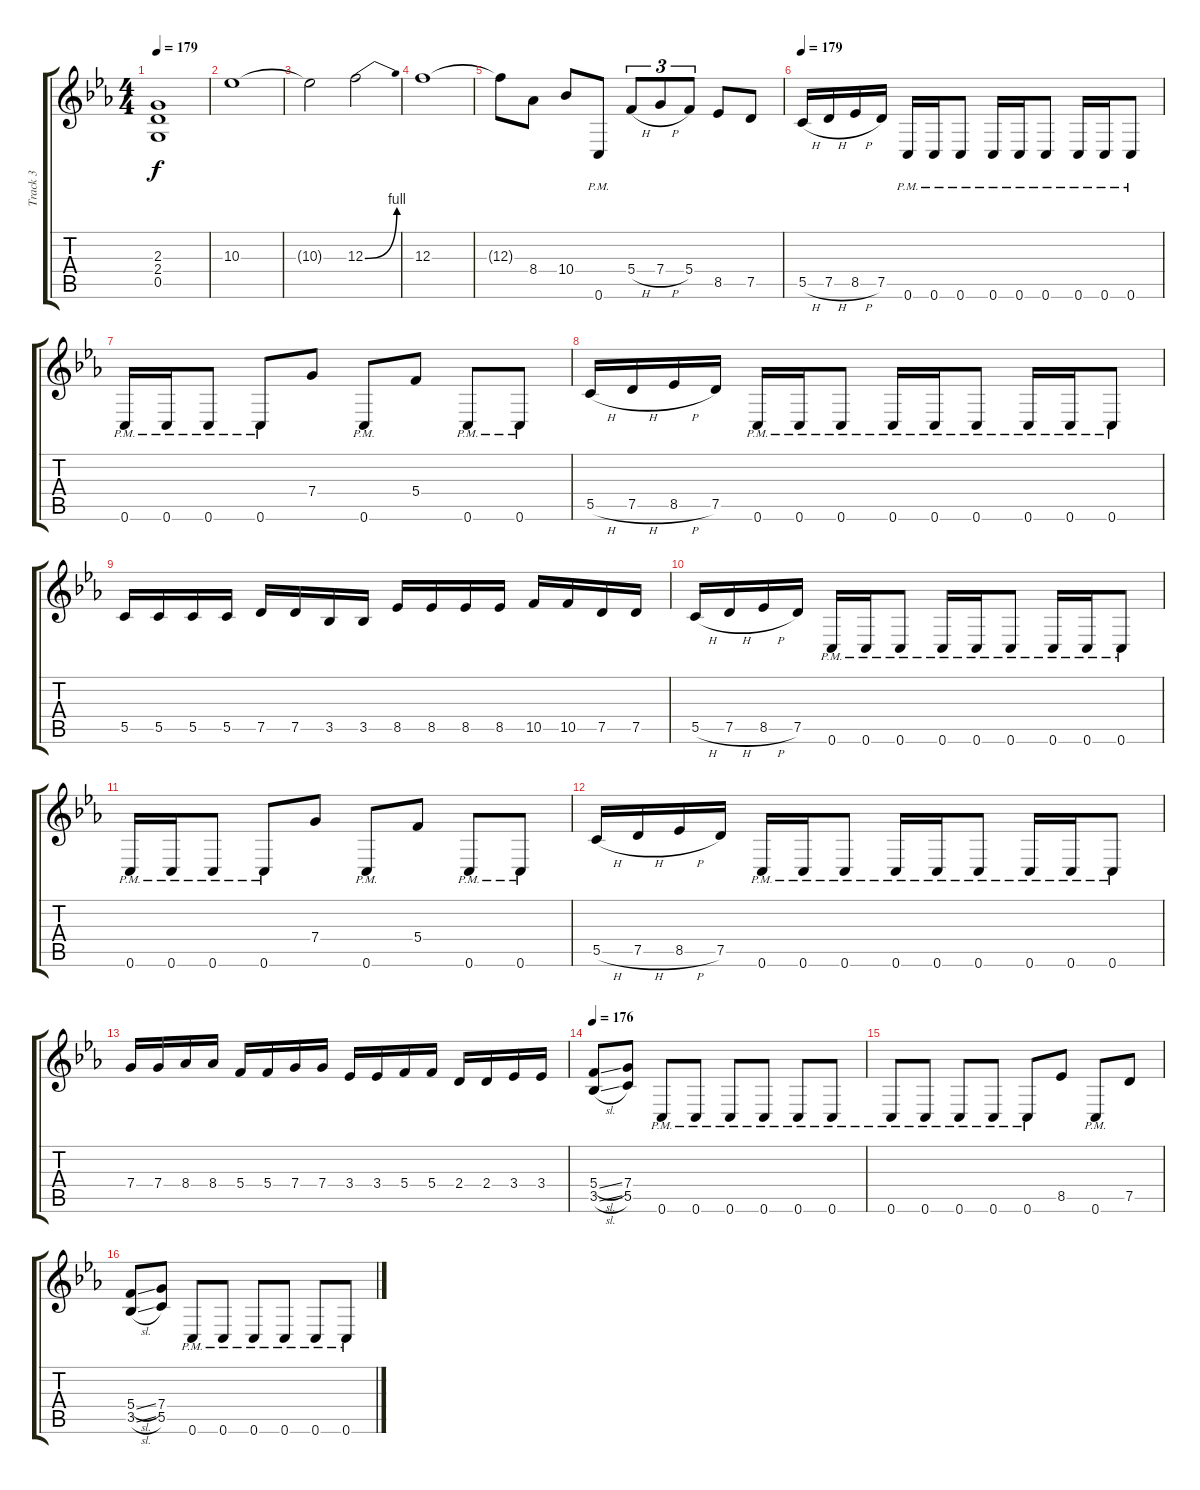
\track ("Track 3" "Track 3") {instrument distortionguitar}
\staff {score tabs}
\tuning (D4 A3 F3 C3 G2 C2) {hide}
\ts (4 4)
\tempo 179
\clef g2
\ks eb
(2.3{t} 2.4{t} 0.5{t}).1{dy f} |
10.3.1 |
10.3{t}.2 12.3{be (bend 0 0 60 4)}.2 |
12.3.1 |
12.3{t}.8 8.4.8 10.4.8 0.6{pm}.8 5.4{h}.8{tu (3 2)} 7.4{h}.8{tu (3 2)} 5.4.8{tu (3 2)} 8.5.8 7.5.8 |
\tempo 179
5.5{h}.16 7.5{h}.16 8.5{h}.16 7.5.16 0.6{pm}.16 0.6{pm}.16 0.6{pm}.8 0.6{pm}.16 0.6{pm}.16 0.6{pm}.8 0.6{pm}.16 0.6{pm}.16 0.6{pm}.8 |
0.6{pm}.16 0.6{pm}.16 0.6{pm}.8 0.6{pm}.8 7.4.8 0.6{pm}.8 5.4.8 0.6{pm}.8 0.6{pm}.8 |
5.5{h}.16 7.5{h}.16 8.5{h}.16 7.5.16 0.6{pm}.16 0.6{pm}.16 0.6{pm}.8 0.6{pm}.16 0.6{pm}.16 0.6{pm}.8 0.6{pm}.16 0.6{pm}.16 0.6{pm}.8 |
5.5.16 5.5.16 5.5.16 5.5.16 7.5.16 7.5.16 3.5.16 3.5.16 8.5.16 8.5.16 8.5.16 8.5.16 10.5.16 10.5.16 7.5.16 7.5.16 |
5.5{h}.16 7.5{h}.16 8.5{h}.16 7.5.16 0.6{pm}.16 0.6{pm}.16 0.6{pm}.8 0.6{pm}.16 0.6{pm}.16 0.6{pm}.8 0.6{pm}.16 0.6{pm}.16 0.6{pm}.8 |
0.6{pm}.16 0.6{pm}.16 0.6{pm}.8 0.6{pm}.8 7.4.8 0.6{pm}.8 5.4.8 0.6{pm}.8 0.6{pm}.8 |
5.5{h}.16 7.5{h}.16 8.5{h}.16 7.5.16 0.6{pm}.16 0.6{pm}.16 0.6{pm}.8 0.6{pm}.16 0.6{pm}.16 0.6{pm}.8 0.6{pm}.16 0.6{pm}.16 0.6{pm}.8 |
7.4.16 7.4.16 8.4.16 8.4.16 5.4.16 5.4.16 7.4.16 7.4.16 3.4.16 3.4.16 5.4.16 5.4.16 2.4.16 2.4.16 3.4.16 3.4.16 |
\tempo 176
(5.4{sl} 3.5{sl}).8 (7.4 5.5).8 0.6{pm}.8 0.6{pm}.8 0.6{pm}.8 0.6{pm}.8 0.6{pm}.8 0.6{pm}.8 |
0.6{pm}.8 0.6{pm}.8 0.6{pm}.8 0.6{pm}.8 0.6{pm}.8 8.5.8 0.6{pm}.8 7.5.8 |
(5.4{sl} 3.5{sl}).8 (7.4 5.5).8 0.6{pm}.8 0.6{pm}.8 0.6{pm}.8 0.6{pm}.8 0.6{pm}.8 0.6{pm}.8
